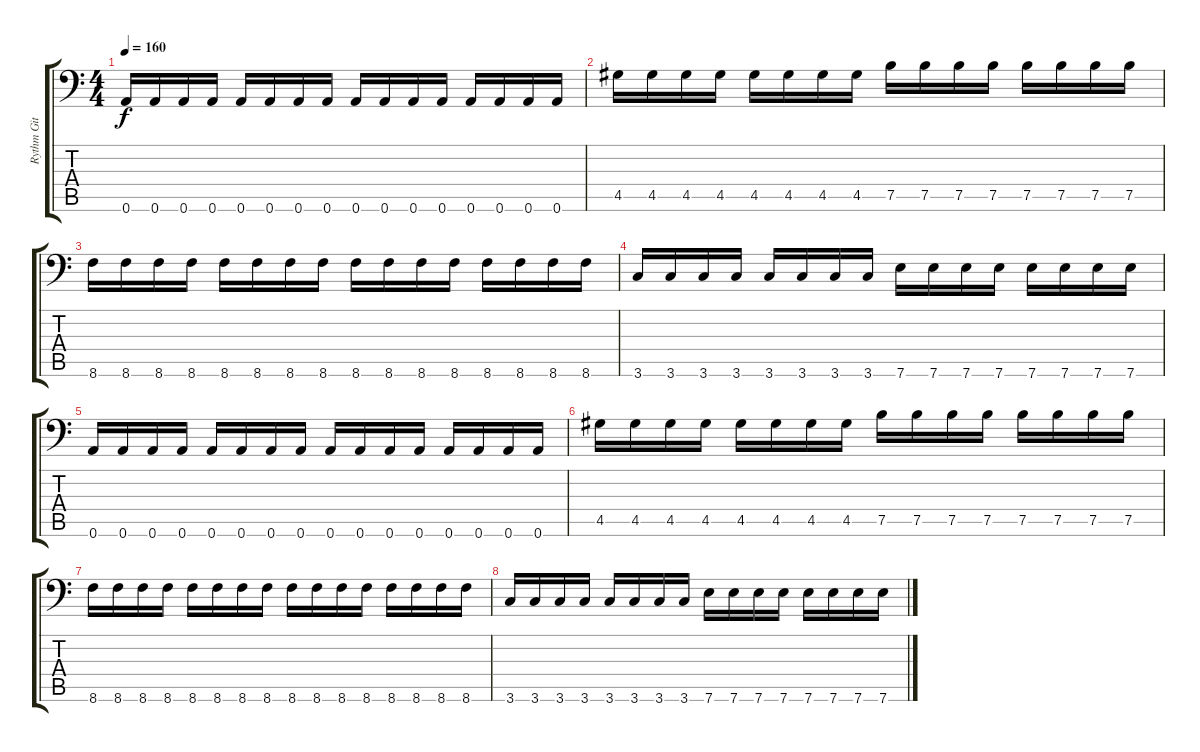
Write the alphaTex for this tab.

\track ("Rythm Git 1" "Rythm Git ") {instrument distortionguitar}
\staff {score tabs}
\tuning (B3 Gb3 D3 A2 E2 A1) {hide}
\ts (4 4)
\tempo 160
\clef f4
\ks c
0.6.16{dy f} 0.6.16 0.6.16 0.6.16 0.6.16 0.6.16 0.6.16 0.6.16 0.6.16 0.6.16 0.6.16 0.6.16 0.6.16 0.6.16 0.6.16 0.6.16 |
4.5.16 4.5.16 4.5.16 4.5.16 4.5.16 4.5.16 4.5.16 4.5.16 7.5.16 7.5.16 7.5.16 7.5.16 7.5.16 7.5.16 7.5.16 7.5.16 |
8.6.16 8.6.16 8.6.16 8.6.16 8.6.16 8.6.16 8.6.16 8.6.16 8.6.16 8.6.16 8.6.16 8.6.16 8.6.16 8.6.16 8.6.16 8.6.16 |
3.6.16 3.6.16 3.6.16 3.6.16 3.6.16 3.6.16 3.6.16 3.6.16 7.6.16 7.6.16 7.6.16 7.6.16 7.6.16 7.6.16 7.6.16 7.6.16 |
0.6.16 0.6.16 0.6.16 0.6.16 0.6.16 0.6.16 0.6.16 0.6.16 0.6.16 0.6.16 0.6.16 0.6.16 0.6.16 0.6.16 0.6.16 0.6.16 |
4.5.16 4.5.16 4.5.16 4.5.16 4.5.16 4.5.16 4.5.16 4.5.16 7.5.16 7.5.16 7.5.16 7.5.16 7.5.16 7.5.16 7.5.16 7.5.16 |
8.6.16 8.6.16 8.6.16 8.6.16 8.6.16 8.6.16 8.6.16 8.6.16 8.6.16 8.6.16 8.6.16 8.6.16 8.6.16 8.6.16 8.6.16 8.6.16 |
3.6.16 3.6.16 3.6.16 3.6.16 3.6.16 3.6.16 3.6.16 3.6.16 7.6.16 7.6.16 7.6.16 7.6.16 7.6.16 7.6.16 7.6.16 7.6.16
